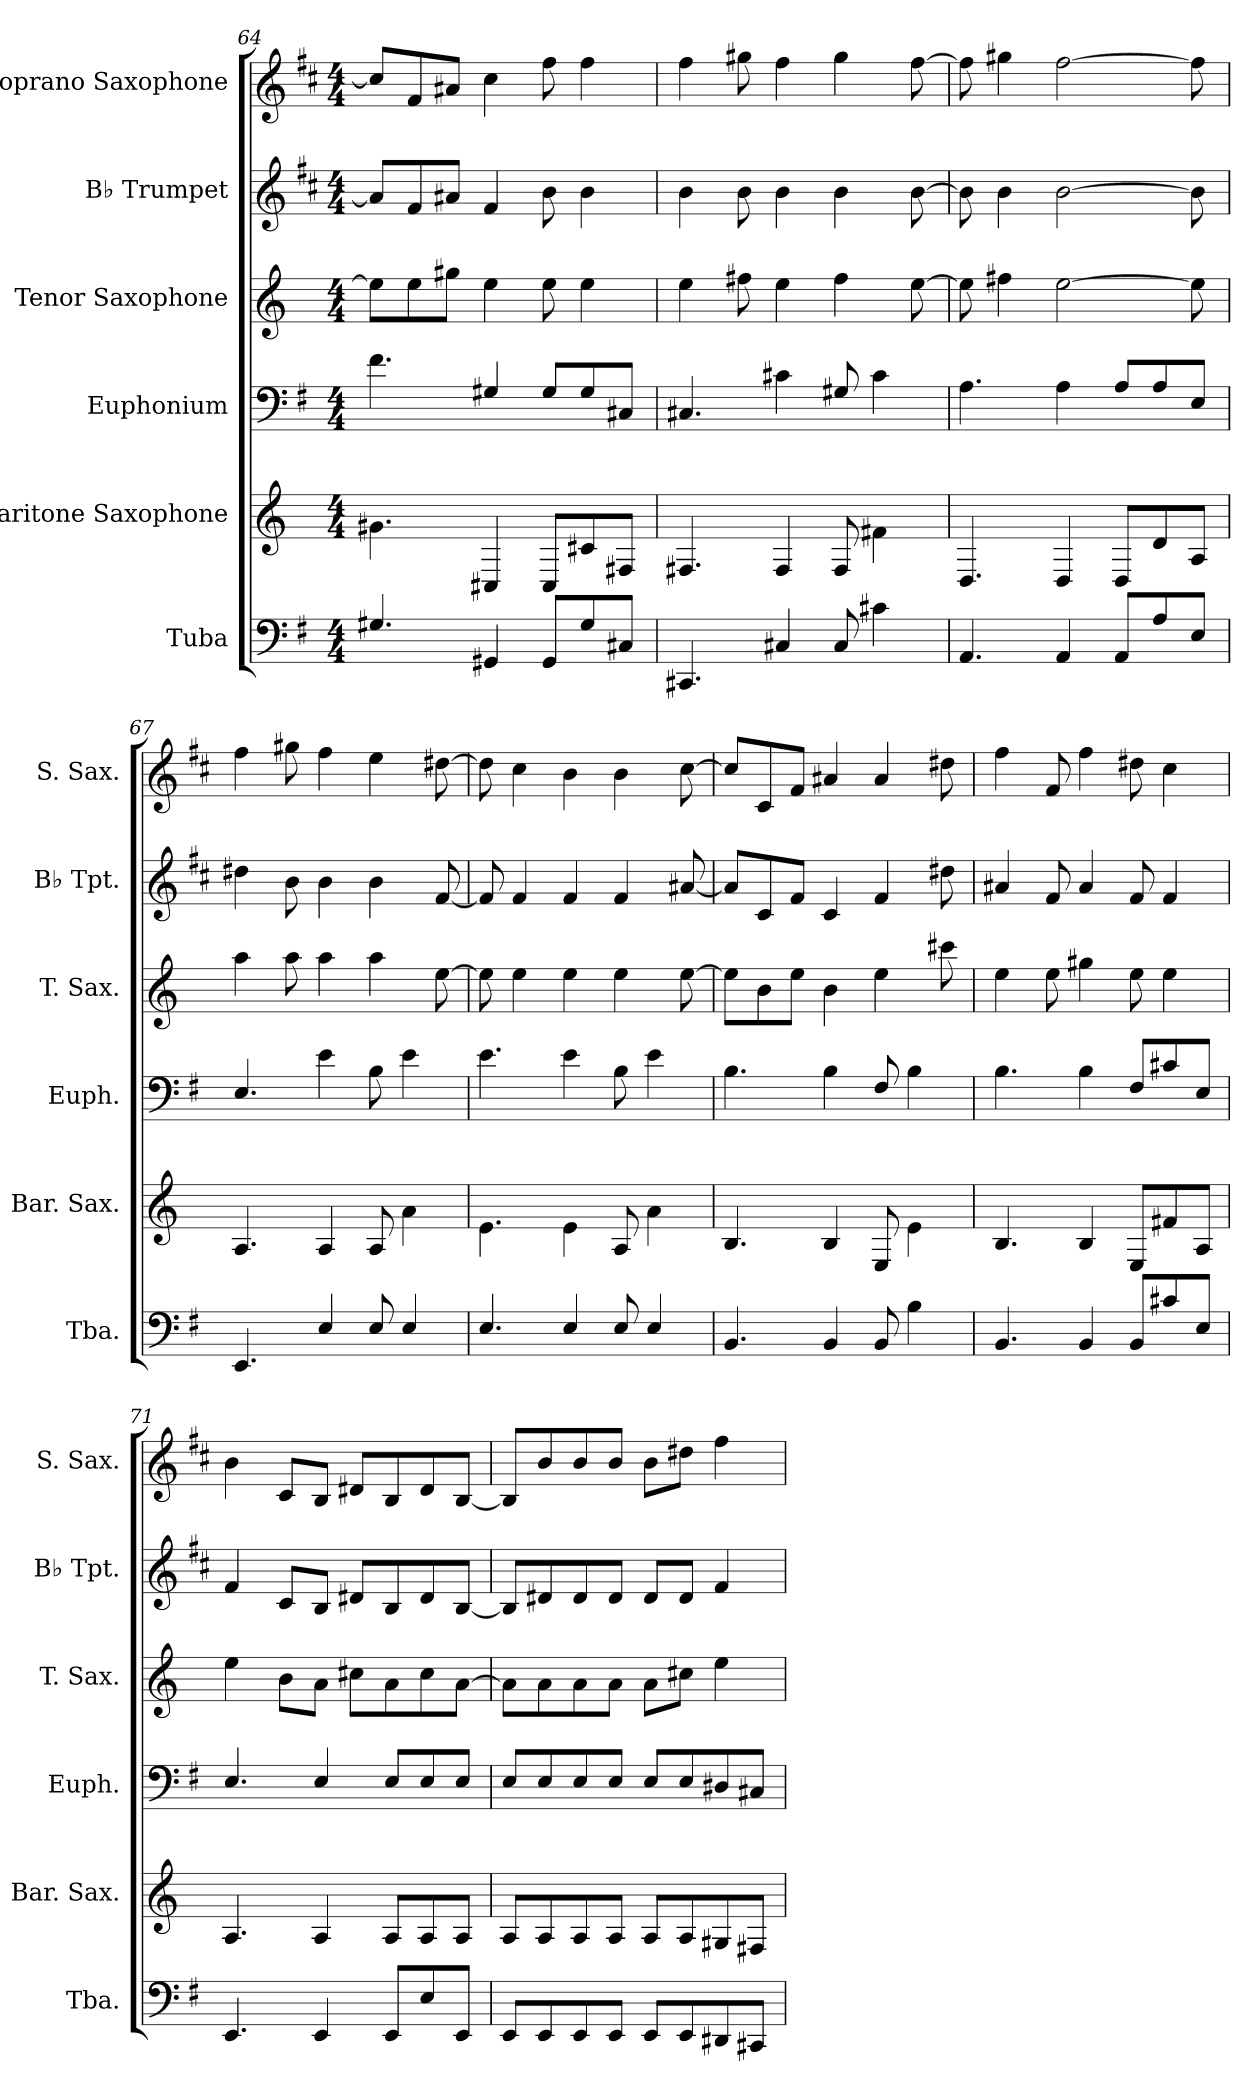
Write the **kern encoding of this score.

**kern	**kern	**kern	**kern	**kern	**kern
*part6	*part5	*part4	*part3	*part2	*part1
*staff6	*staff5	*staff4	*staff3	*staff2	*staff1
*I"Tuba	*I"Baritone Saxophone	*I"Euphonium	*I"Tenor Saxophone	*I"B♭ Trumpet	*I"Soprano Saxophone
*I'Tba.	*I'Bar. Sax.	*I'Euph.	*I'T. Sax.	*I'B♭ Tpt.	*I'S. Sax.
!!LO:PB:g=z
*clefF4	*clefG2	*clefF4	*clefG2	*clefG2	*clefG2
*ITrd4c7	*ITrd12c21	*ITrd4c7	*ITrd8c14	*ITrd1c2	*ITrd1c2
*k[]	*k[]	*k[]	*k[]	*k[]	*k[]
*M4/4	*M4/4	*M4/4	*M4/4	*M4/4	*M4/4
=64	=64	=64	=64	=64	=64
4.C#X/	4.G#X\	4.B\	8e\L]	8g#/L]	8b/L]
.	.	.	8e\	8e/	8e/
.	.	.	8g#X\J	8g#X/J	8g#X/J
4CC#X/	4CC#X/	4C#X/	4e\	4e/	4b\
8CC#/L	8CC#/L	8C#/L	8e\	8a\	8ee\
8C#/	8C#X/	8C#/	4e\	4a\	4ee\
8FF#X/J	8FF#X/J	8FF#X/J	.	.	.
=65	=65	=65	=65	=65	=65
4.FFF#X/	4.FF#X/	4.FF#X/	4e\	4a\	4ee\
.	.	.	8f#X\	8a\	8ff#X\
4FF#X/	4FF#/	4F#X\	4e\	4a\	4ee\
8FF#/	8FF#/	8C#X/	4f#\	4a\	4ff#\
4F#X\	4F#X\	4F#\	.	.	.
.	.	.	[8e\	[8a\	[8ee\
=66	=66	=66	=66	=66	=66
4.DD/	4.DD/	4.D\	8e\]	8a\]	8ee\]
.	.	.	4f#X\	4a\	4ff#X\
4DD/	4DD/	4D\	[2e\	[2a\	[2ee\
8DD/L	8DD/L	8D/L	.	.	.
8D/	8D/	8D/	.	.	.
8AA/J	8AA/J	8AA/J	8e\]	8a\]	8ee\]
=67	=67	=67	=67	=67	=67
4.AAA/	4.AA/	4.AA/	4a\	4cc#X\	4ee\
.	.	.	8a\	8a\	8ff#X\
4AA/	4AA/	4A\	4a\	4a\	4ee\
8AA/	8AA/	8E\	4a\	4a\	4dd\
4AA/	4A\	4A\	.	.	.
.	.	.	[8e\	[8e/	[8cc#X\
!!LO:LB:g=z
=68	=68	=68	=68	=68	=68
4.AA/	4.E\	4.A\	8e\]	8e/]	8cc#\]
.	.	.	4e\	4e/	4b\
4AA/	4E\	4A\	4e\	4e/	4a\
8AA/	8AA/	8E\	4e\	4e/	4a\
4AA/	4A\	4A\	.	.	.
.	.	.	[8e\	[8g#X/	[8b\
=69	=69	=69	=69	=69	=69
4.EE/	4.BB/	4.E\	8e\L]	8g#/L]	8b/L]
.	.	.	8B\	8B/	8B/
.	.	.	8e\J	8e/J	8e/J
4EE/	4BB/	4E\	4B\	4B/	4g#X/
8EE/	8EE/	8BB/	4e\	4e/	4g#/
4E\	4E\	4E\	.	.	.
.	.	.	8cc#X\	8cc#X\	8cc#X\
=70	=70	=70	=70	=70	=70
4.EE/	4.BB/	4.E\	4e\	4g#X/	4ee\
.	.	.	8e\	8e/	8e/
4EE/	4BB/	4E\	4g#X\	4g#/	4ee\
8EE/L	8EE/L	8BB/L	8e\	8e/	8cc#X\
8F#X/	8F#X/	8F#X/	4e\	4e/	4b\
8AA/J	8AA/J	8AA/J	.	.	.
=71	=71	=71	=71	=71	=71
4.AAA/	4.AA/	4.AA/	4e\	4e/	4a\
.	.	.	8B\L	8B/L	8B/L
4AAA/	4AA/	4AA/	8A\J	8A/J	8A/J
.	.	.	8c#X\L	8c#X/L	8c#X/L
8AAA/L	8AA/L	8AA/L	8A\	8A/	8A/
8AA/	8AA/	8AA/	8c#\	8c#/	8c#/
8AAA/J	8AA/J	8AA/J	[8A\J	[8A/J	[8A/J
!!LO:PB:g=z
=72	=72	=72	=72	=72	=72
8AAA/L	8AA/L	8AA/L	8A\L]	8A/L]	8A/L]
8AAA/	8AA/	8AA/	8A\	8c#X/	8a/
8AAA/	8AA/	8AA/	8A\	8c#/	8a/
8AAA/J	8AA/J	8AA/J	8A\J	8c#/J	8a/J
8AAA/L	8AA/L	8AA/L	8A\L	8c#/L	8a\L
8AAA/	8AA/	8AA/	8c#X\J	8c#/J	8cc#X\J
8GGG#X/	8GG#X/	8GG#X/	4e\	4e/	4ee\
8FFF#X/J	8FF#X/J	8FF#X/J	.	.	.
=	=	=	=	=	=
*-	*-	*-	*-	*-	*-
